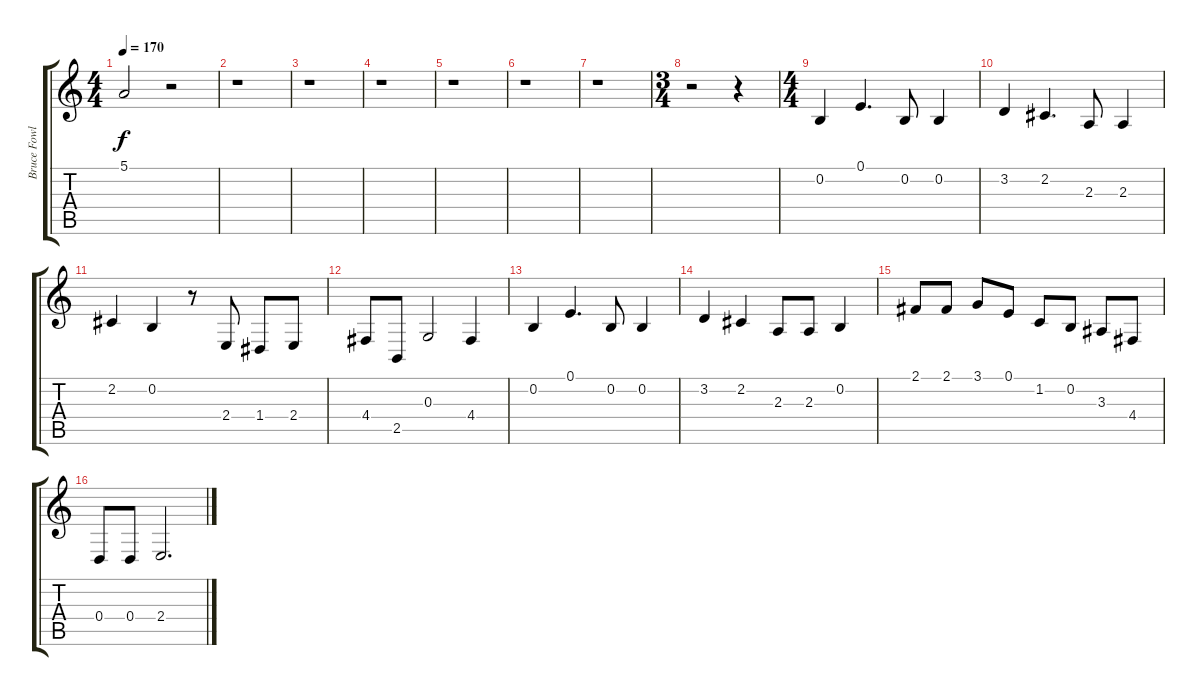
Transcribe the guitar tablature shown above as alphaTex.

\track ("Bruce Fowler - Trombone" "Bruce Fowl") {instrument trombone}
\staff {score tabs}
\tuning (E4 B3 G3 D3 A2 E2) {hide}
\ts (4 4)
\tempo 170
\clef g2
\ks c
5.1.2{dy f instrument trombone} r.2 |
r.1 |
r.1 |
r.1 |
r.1 |
r.1 |
r.1 |
\ts (3 4)
r.2 r.4 |
\ts (4 4)
0.2.4 0.1.4{d} 0.2.8 0.2.4 |
3.2.4 2.2.4{d} 2.3.8 2.3.4 |
2.2.4 0.2.4 r.8 2.4.8 1.4.8 2.4.8 |
4.4.8 2.5.8 0.3.2 4.4.4 |
0.2.4 0.1.4{d} 0.2.8 0.2.4 |
3.2.4 2.2.4 2.3.8 2.3.8 0.2.4 |
2.1.8 2.1.8 3.1.8 0.1.8 1.2.8 0.2.8 3.3.8 4.4.8 |
0.4.8 0.4.8 2.4.2{d}
